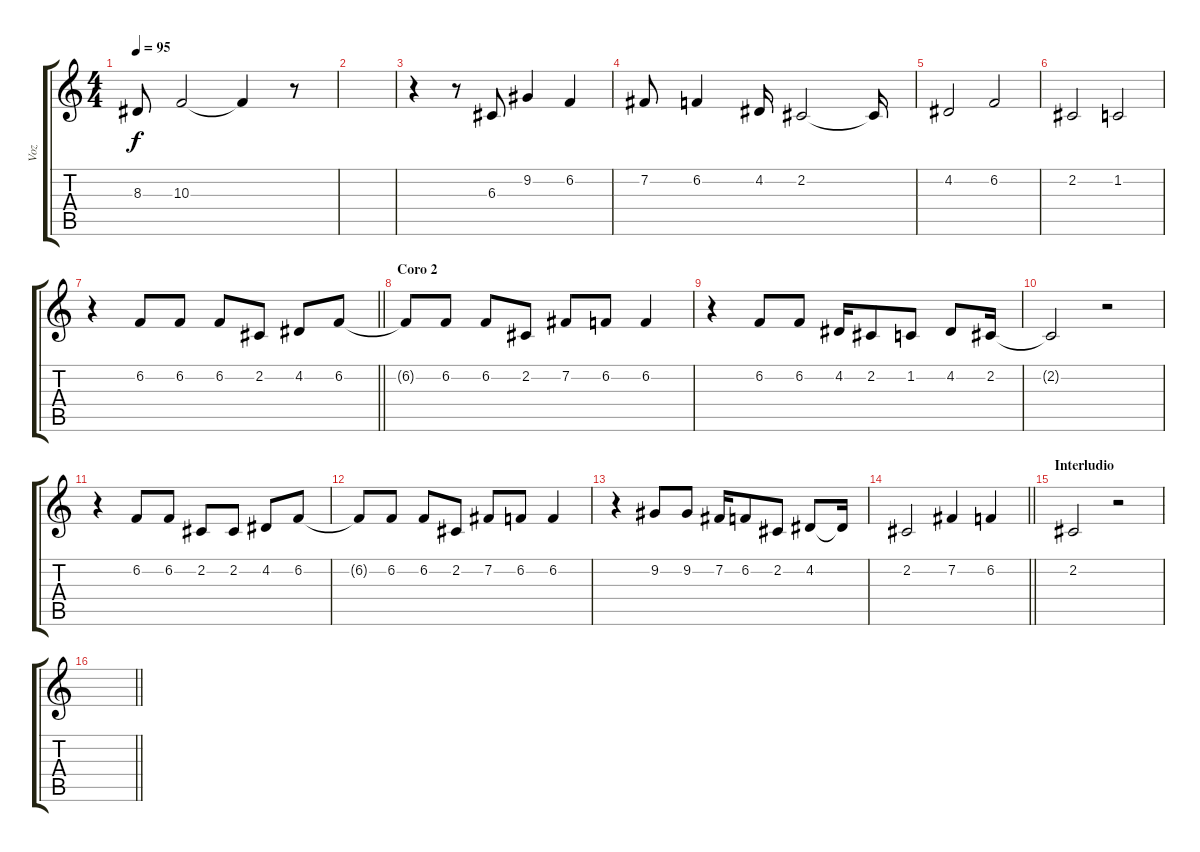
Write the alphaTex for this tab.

\track ("Voz" "Voz") {instrument clarinet}
\staff {score tabs}
\tuning (E4 B3 G3 D3 A2 E2) {hide}
\ts (4 4)
\tempo 95
\clef g2
\ks c
8.3{t}.8{dy f} 10.3.2 10.3{t}.4 r.8 |
|
r.4 r.8 6.3.8 9.2.4 6.2.4 |
7.2.8 6.2.4 4.2.16 2.2.2 2.2{t}.16 |
4.2.2 6.2.2 |
2.2.2 1.2.2 |
\barLineRight lightlight
r.4 6.2.8 6.2.8 6.2.8 2.2.8 4.2.8 6.2.8 |
\section ("" "Coro 2")
6.2{t}.8 6.2.8 6.2.8 2.2.8 7.2.8 6.2.8 6.2.4 |
r.4 6.2.8 6.2.8 4.2.16 2.2.8 1.2.8 4.2.8 2.2.16 |
2.2{t}.2 r.2 |
r.4 6.2.8 6.2.8 2.2.8 2.2.8 4.2.8 6.2.8 |
6.2{t}.8 6.2.8 6.2.8 2.2.8 7.2.8 6.2.8 6.2.4 |
r.4 9.2.8 9.2.8 7.2.16 6.2.8 2.2.8 4.2.8 4.2{t}.16 |
\barLineRight lightlight
2.2.2 7.2.4 6.2.4 |
\section ("" "Interludio")
2.2.2 r.2 |
\barLineRight lightlight
